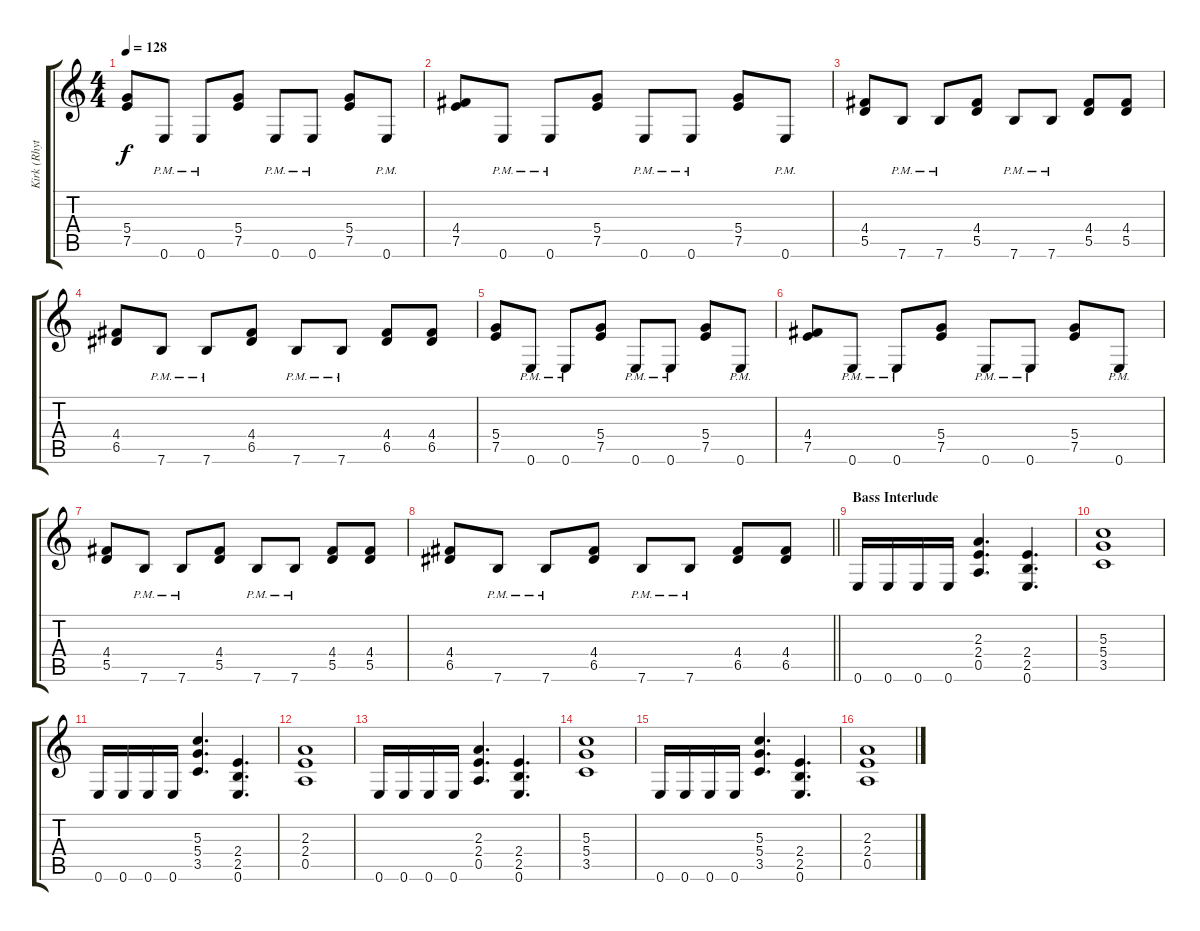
\track ("Kirk (Rhythm Guitar)" "Kirk (Rhyt") {instrument distortionguitar}
\staff {score tabs}
\tuning (E4 B3 G3 D3 A2 E2) {hide}
\ts (4 4)
\tempo 128
\clef g2
\ks c
(5.4 7.5).8{dy f} 0.6{pm}.8 0.6{pm}.8 (5.4 7.5).8 0.6{pm}.8 0.6{pm}.8 (5.4 7.5).8 0.6{pm}.8 |
(4.4 7.5).8 0.6{pm}.8 0.6{pm}.8 (5.4 7.5).8 0.6{pm}.8 0.6{pm}.8 (5.4 7.5).8 0.6{pm}.8 |
(4.4 5.5).8 7.6{pm}.8 7.6{pm}.8 (4.4 5.5).8 7.6{pm}.8 7.6{pm}.8 (4.4 5.5).8 (4.4 5.5).8 |
(4.4 6.5).8 7.6{pm}.8 7.6{pm}.8 (4.4 6.5).8 7.6{pm}.8 7.6{pm}.8 (4.4 6.5).8 (4.4 6.5).8 |
(5.4 7.5).8 0.6{pm}.8 0.6{pm}.8 (5.4 7.5).8 0.6{pm}.8 0.6{pm}.8 (5.4 7.5).8 0.6{pm}.8 |
(4.4 7.5).8 0.6{pm}.8 0.6{pm}.8 (5.4 7.5).8 0.6{pm}.8 0.6{pm}.8 (5.4 7.5).8 0.6{pm}.8 |
(4.4 5.5).8 7.6{pm}.8 7.6{pm}.8 (4.4 5.5).8 7.6{pm}.8 7.6{pm}.8 (4.4 5.5).8 (4.4 5.5).8 |
\barLineRight lightlight
(4.4 6.5).8 7.6{pm}.8 7.6{pm}.8 (4.4 6.5).8 7.6{pm}.8 7.6{pm}.8 (4.4 6.5).8 (4.4 6.5).8 |
\section ("" "Bass Interlude")
0.6.16 0.6.16 0.6.16 0.6.16 (2.3 2.4 0.5).4{d} (2.4 2.5 0.6).4{d} |
(5.3 5.4 3.5).1 |
0.6.16 0.6.16 0.6.16 0.6.16 (5.3 5.4 3.5).4{d} (2.4 2.5 0.6).4{d} |
(2.3 2.4 0.5).1 |
0.6.16 0.6.16 0.6.16 0.6.16 (2.3 2.4 0.5).4{d} (2.4 2.5 0.6).4{d} |
(5.3 5.4 3.5).1 |
0.6.16 0.6.16 0.6.16 0.6.16 (5.3 5.4 3.5).4{d} (2.4 2.5 0.6).4{d} |
(2.3 2.4 0.5).1
